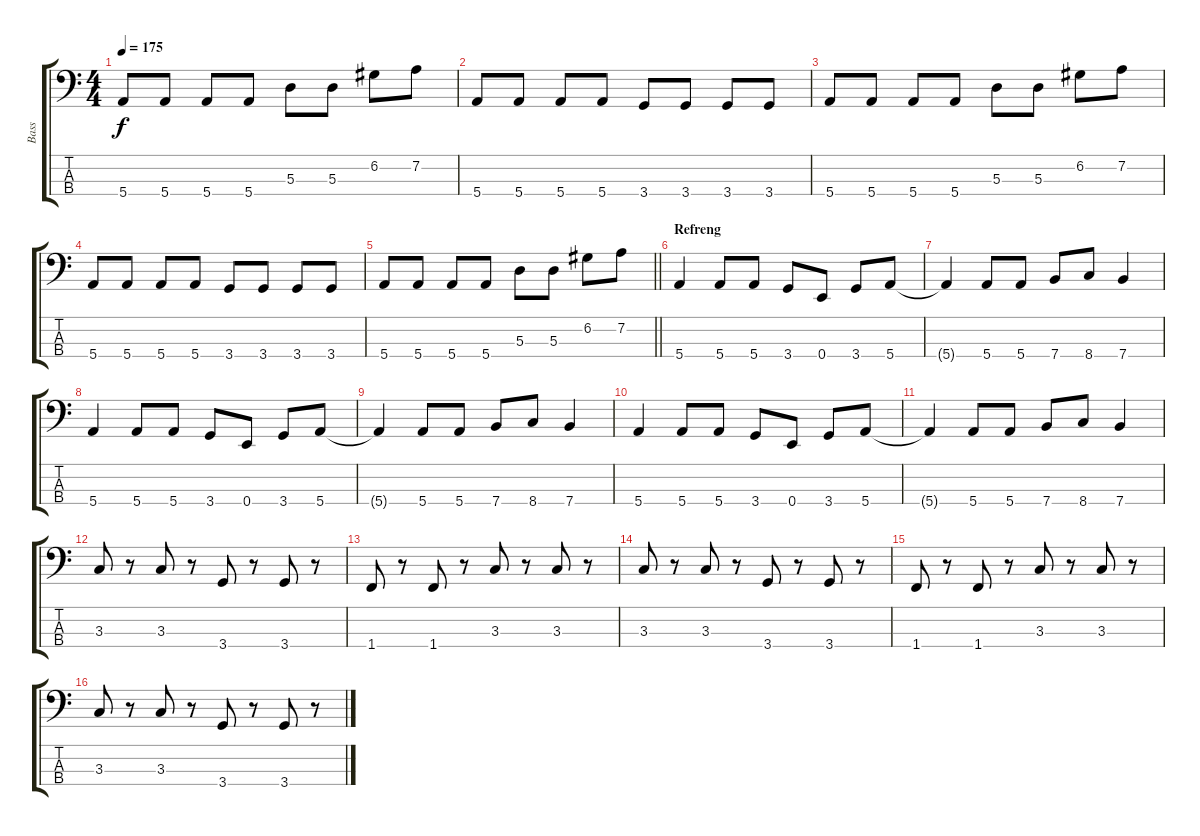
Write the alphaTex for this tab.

\track ("Bass" "Bass") {instrument electricbassfinger}
\staff {score tabs}
\tuning (G2 D2 A1 E1) {hide}
\ts (4 4)
\tempo 175
\clef f4
\ks c
5.4.8{dy f} 5.4.8 5.4.8 5.4.8 5.3.8 5.3.8 6.2.8 7.2.8 |
5.4.8 5.4.8 5.4.8 5.4.8 3.4.8 3.4.8 3.4.8 3.4.8 |
5.4.8 5.4.8 5.4.8 5.4.8 5.3.8 5.3.8 6.2.8 7.2.8 |
5.4.8 5.4.8 5.4.8 5.4.8 3.4.8 3.4.8 3.4.8 3.4.8 |
\barLineRight lightlight
5.4.8 5.4.8 5.4.8 5.4.8 5.3.8 5.3.8 6.2.8 7.2.8 |
\section ("" "Refreng")
5.4.4 5.4.8 5.4.8 3.4.8 0.4.8 3.4.8 5.4.8 |
5.4{t}.4 5.4.8 5.4.8 7.4.8 8.4.8 7.4.4 |
5.4.4 5.4.8 5.4.8 3.4.8 0.4.8 3.4.8 5.4.8 |
5.4{t}.4 5.4.8 5.4.8 7.4.8 8.4.8 7.4.4 |
5.4.4 5.4.8 5.4.8 3.4.8 0.4.8 3.4.8 5.4.8 |
5.4{t}.4 5.4.8 5.4.8 7.4.8 8.4.8 7.4.4 |
3.3.8 r.8 3.3.8 r.8 3.4.8 r.8 3.4.8 r.8 |
1.4.8 r.8 1.4.8 r.8 3.3.8 r.8 3.3.8 r.8 |
3.3.8 r.8 3.3.8 r.8 3.4.8 r.8 3.4.8 r.8 |
1.4.8 r.8 1.4.8 r.8 3.3.8 r.8 3.3.8 r.8 |
3.3.8 r.8 3.3.8 r.8 3.4.8 r.8 3.4.8 r.8
